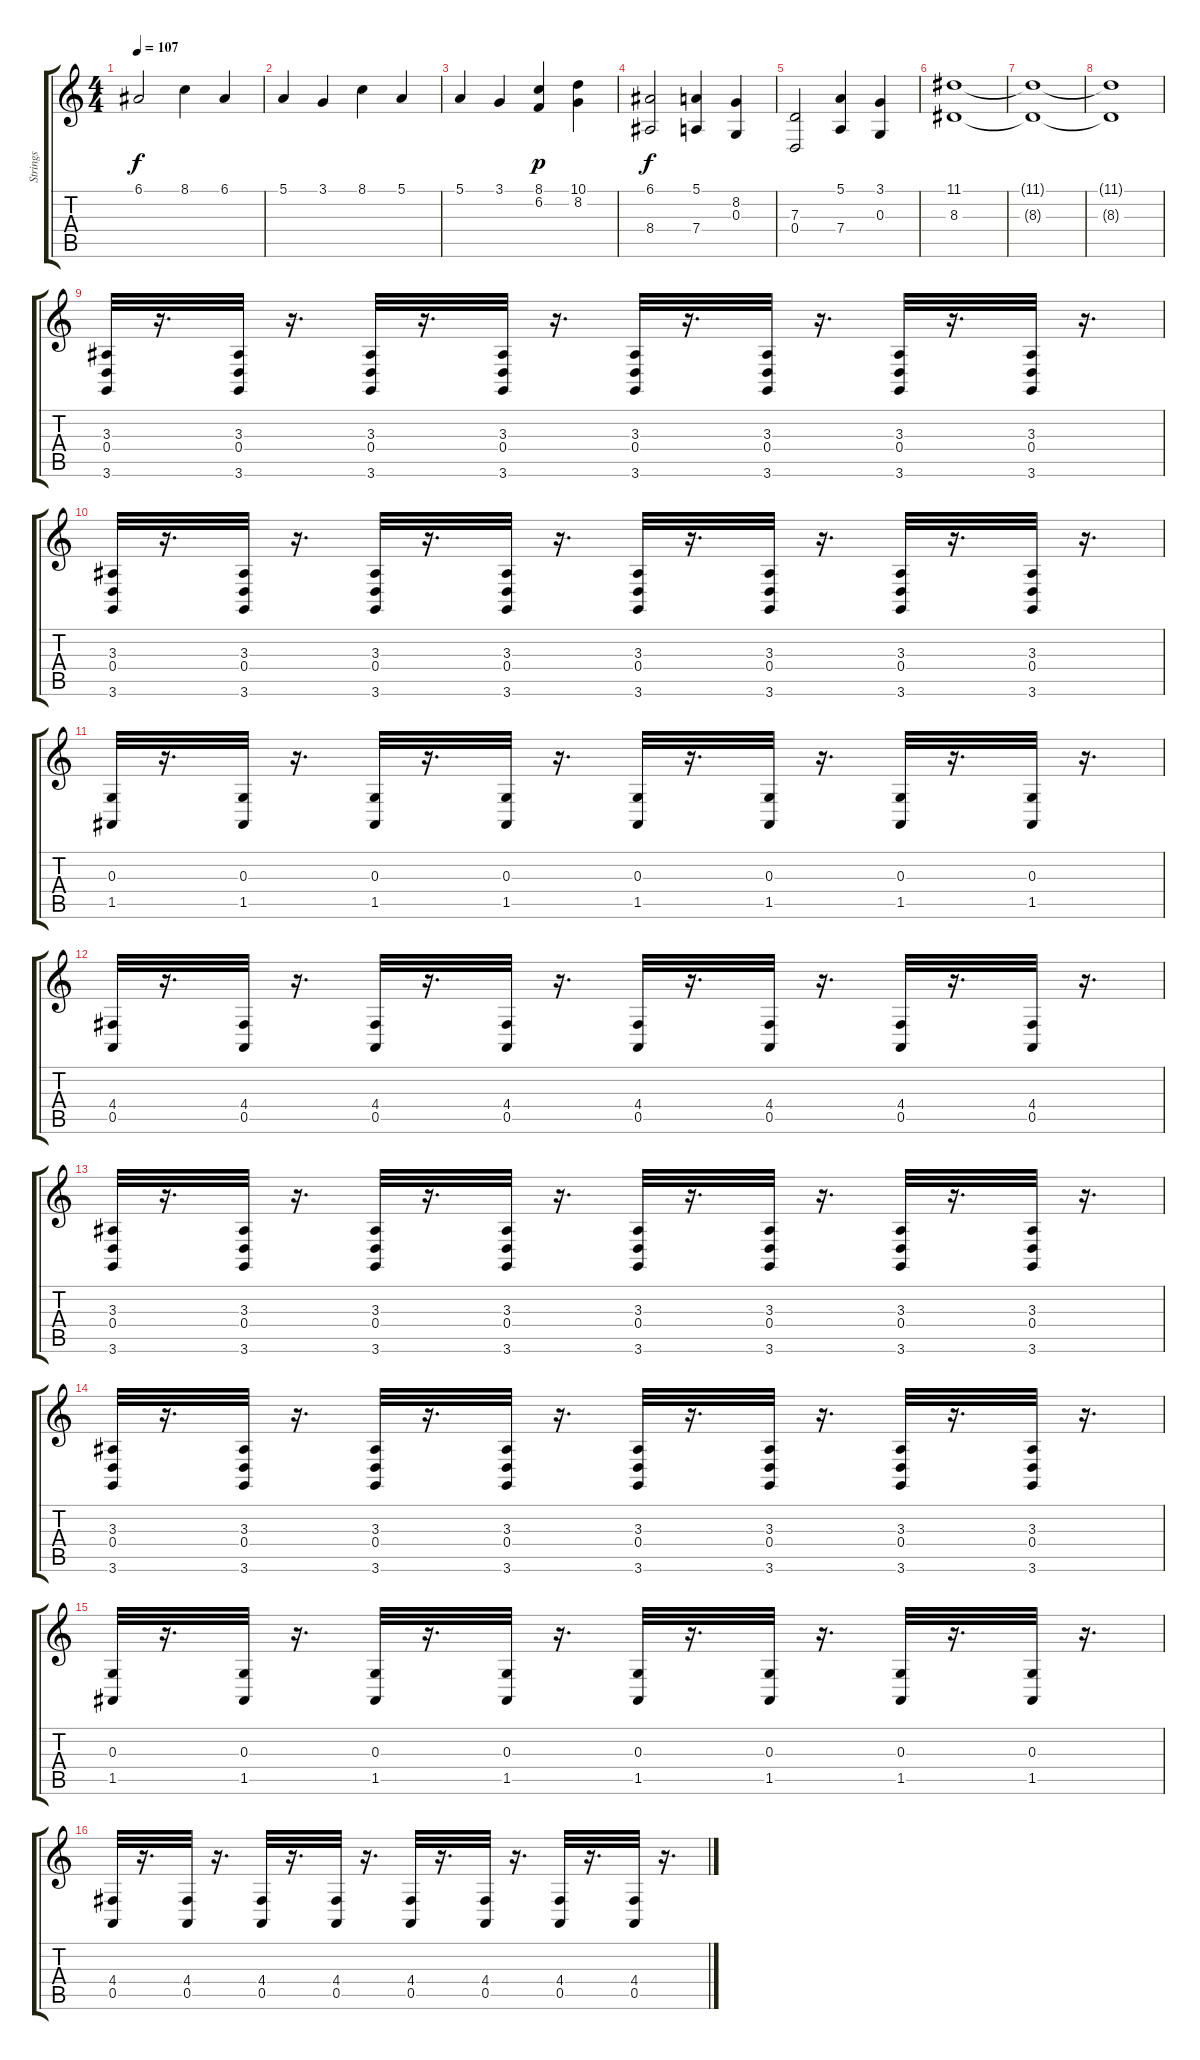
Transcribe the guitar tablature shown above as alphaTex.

\track ("Strings" "Strings") {instrument stringensemble2}
\staff {score tabs}
\tuning (E4 B3 G3 D3 A2 E2) {hide}
\ts (4 4)
\tempo 107
\clef g2
\ks c
6.1.2{dy f} 8.1.4 6.1.4 |
5.1.4 3.1.4 8.1.4 5.1.4 |
5.1.4 3.1.4 (8.1 6.2).4{dy p} (10.1 8.2).4 |
(6.1 8.4).2{dy f} (5.1 7.4).4 (8.2 0.3).4 |
(7.3 0.4).2 (5.1 7.4).4 (3.1 0.3).4 |
(11.1 8.3).1 |
(11.1{t} 8.3{t}).1 |
(11.1{t} 8.3{t}).1 |
(3.3 0.4 3.6).32{instrument stringensemble1} r.16{d} (3.3 0.4 3.6).32 r.16{d} (3.3 0.4 3.6).32 r.16{d} (3.3 0.4 3.6).32 r.16{d} (3.3 0.4 3.6).32 r.16{d} (3.3 0.4 3.6).32 r.16{d} (3.3 0.4 3.6).32 r.16{d} (3.3 0.4 3.6).32 r.16{d} |
(3.3 0.4 3.6).32 r.16{d} (3.3 0.4 3.6).32 r.16{d} (3.3 0.4 3.6).32 r.16{d} (3.3 0.4 3.6).32 r.16{d} (3.3 0.4 3.6).32 r.16{d} (3.3 0.4 3.6).32 r.16{d} (3.3 0.4 3.6).32 r.16{d} (3.3 0.4 3.6).32 r.16{d} |
(0.3 1.5).32 r.16{d} (0.3 1.5).32 r.16{d} (0.3 1.5).32 r.16{d} (0.3 1.5).32 r.16{d} (0.3 1.5).32 r.16{d} (0.3 1.5).32 r.16{d} (0.3 1.5).32 r.16{d} (0.3 1.5).32 r.16{d} |
(4.4 0.5).32 r.16{d} (4.4 0.5).32 r.16{d} (4.4 0.5).32 r.16{d} (4.4 0.5).32 r.16{d} (4.4 0.5).32 r.16{d} (4.4 0.5).32 r.16{d} (4.4 0.5).32 r.16{d} (4.4 0.5).32 r.16{d} |
(3.3 0.4 3.6).32{instrument stringensemble1} r.16{d} (3.3 0.4 3.6).32 r.16{d} (3.3 0.4 3.6).32 r.16{d} (3.3 0.4 3.6).32 r.16{d} (3.3 0.4 3.6).32 r.16{d} (3.3 0.4 3.6).32 r.16{d} (3.3 0.4 3.6).32 r.16{d} (3.3 0.4 3.6).32 r.16{d} |
(3.3 0.4 3.6).32 r.16{d} (3.3 0.4 3.6).32 r.16{d} (3.3 0.4 3.6).32 r.16{d} (3.3 0.4 3.6).32 r.16{d} (3.3 0.4 3.6).32 r.16{d} (3.3 0.4 3.6).32 r.16{d} (3.3 0.4 3.6).32 r.16{d} (3.3 0.4 3.6).32 r.16{d} |
(0.3 1.5).32 r.16{d} (0.3 1.5).32 r.16{d} (0.3 1.5).32 r.16{d} (0.3 1.5).32 r.16{d} (0.3 1.5).32 r.16{d} (0.3 1.5).32 r.16{d} (0.3 1.5).32 r.16{d} (0.3 1.5).32 r.16{d} |
(4.4 0.5).32 r.16{d} (4.4 0.5).32 r.16{d} (4.4 0.5).32 r.16{d} (4.4 0.5).32 r.16{d} (4.4 0.5).32 r.16{d} (4.4 0.5).32 r.16{d} (4.4 0.5).32 r.16{d} (4.4 0.5).32 r.16{d}
